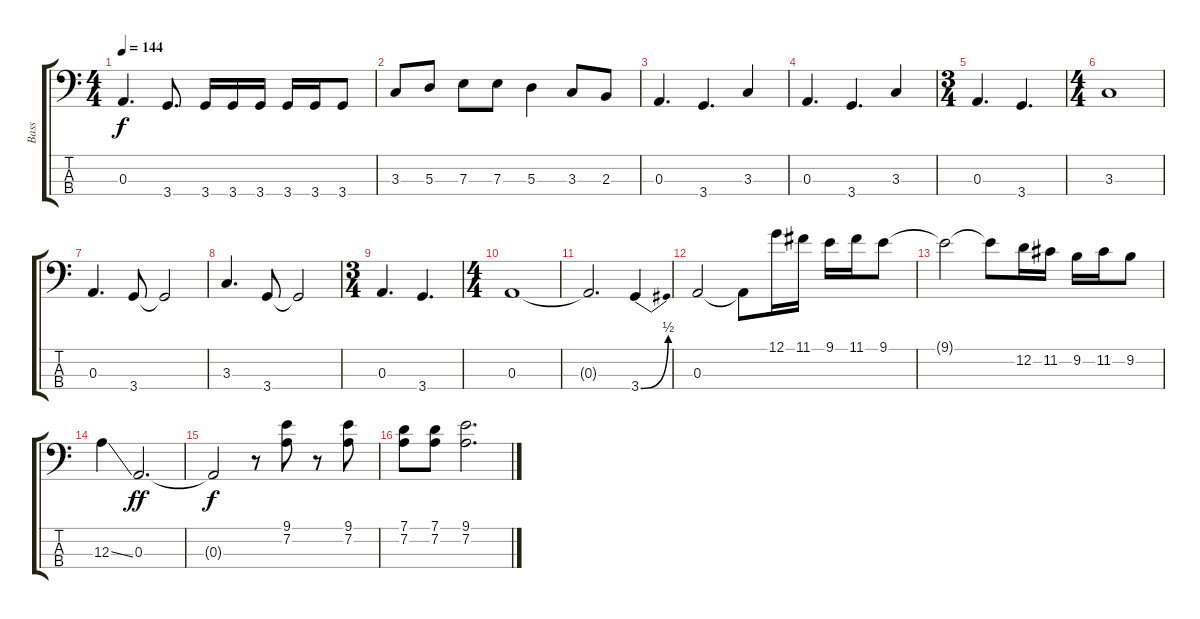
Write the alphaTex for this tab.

\track ("Bass" "Bass") {instrument electricbassfinger}
\staff {score tabs}
\tuning (G2 D2 A1 E1) {hide}
\ts (4 4)
\tempo 144
\clef f4
\ks c
0.3.4{d dy f} 3.4.8{d} 3.4.16 3.4.16 3.4.16 3.4.16 3.4.16 3.4.8 |
3.3.8 5.3.8 7.3.8 7.3.8 5.3.4 3.3.8 2.3.8 |
0.3.4{d} 3.4.4{d} 3.3.4 |
0.3.4{d} 3.4.4{d} 3.3.4 |
\ts (3 4)
0.3.4{d} 3.4.4{d} |
\ts (4 4)
3.3.1 |
0.3.4{d} 3.4.8 3.4{t}.2 |
3.3.4{d} 3.4.8 3.4{t}.2 |
\ts (3 4)
0.3.4{d} 3.4.4{d} |
\ts (4 4)
0.3.1 |
0.3{t}.2{d} 3.4{be (bend 0 0 60 2)}.4 |
0.3.2 0.3{t}.8 12.1.16 11.1.16 9.1.16 11.1.16 9.1.8 |
9.1{t}.2 9.1{t}.8 12.2.16 11.2.16 9.2.16 11.2.16 9.2.8 |
12.3{ss}.4 0.3.2{d dy ff} |
0.3{t}.2{dy f} r.8 (9.1 7.2).8 r.8 (9.1 7.2).8 |
(7.1 7.2).8 (7.1 7.2).8 (9.1 7.2).2{d}
